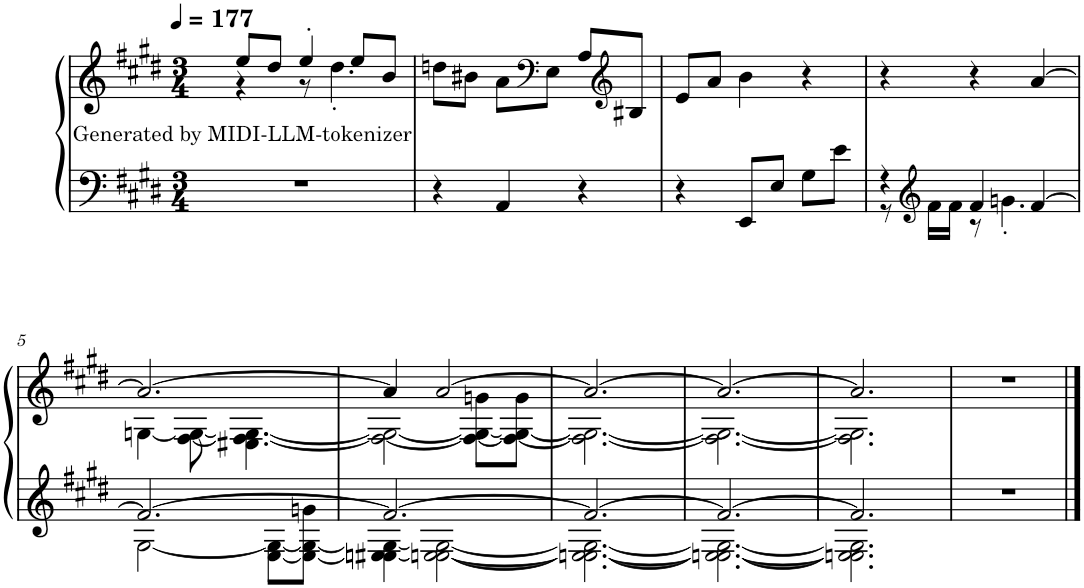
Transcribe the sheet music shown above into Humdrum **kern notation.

**kern	**kern	**text
*part1	*part1	*part1
*staff2	*staff1	*staff1
*I"Piano	*	*
*I'Pno.	*	*
*clefF4	*clefG2	*
*k[f#c#g#d#]	*k[f#c#g#d#]	*
*M3/4	*M3/4	*
*MM177	*MM177	*
=1	=1	=1
!	!	!LO:LY:b
*	*^	*
2.r	8ee/L	4r	Generated by MIDI-LLM-tokenizer
.	8dd#/J	.	.
.	4ee'/	8r	.
.	.	4.dd#'\	.
.	8ee/L	.	.
.	8b/J	.	.
*	*v	*v	*
=2	=2	=2
4r	8ddn\L	.
.	8b#X\J	.
4AA/	8a\L	.
*	*clefF4	*
.	8E\J	.
4r	8A/L	.
*	*clefG2	*
.	8B#X/J	.
=3	=3	=3
4r	8e/L	.
.	8a/J	.
8EE/L	4b\	.
8E/J	.	.
8G#\L	4r	.
8e\J	.	.
=4	=4	=4
*^	*	*
4r	8r	4r	.
*clefG2	*	*	*
.	16f#\LL	.	.
.	16f#\JJ	.	.
4f#/	8r	4r	.
.	4.gn'\	.	.
[4f#/	.	[4a/	.
!!LO:LB:g=z
=5	=5	=5	=5
*	*	*^	*
2.f#/_	[2G#\	2.a/_	[4Gn\	.
.	.	.	[8F#\ 8G\_	.
.	.	.	4.E#X\ 4.F#\_ 4.G\_	.
.	[8E\ 8G#\_L	.	.	.
.	8E\_ 8G#\_ 8gn\J	.	.	.
=6	=6	=6	=6	=6
2.f#/_	4En\] [4E#X\ 4G#\_	4a/]	2F#\_ 2G\_	.
.	[2En\ 2E#\_ 2G#\_	[2a/	.	.
.	.	.	8F#\_ 8G\_ 8gn\L	.
.	.	.	8F#\_ 8G\_ 8g\J	.
=7	=7	=7	=7	=7
2.f#/_	2.En\_ 2.E#\_ 2.G#\_	2.a/_	2.F#\_ 2.G\_	.
=8	=8	=8	=8	=8
2.f#/_	2.En\_ 2.E#\_ 2.G#\_	2.a/_	2.F#\_ 2.G\_	.
=9	=9	=9	=9	=9
2.f#/]	2.En\] 2.E#\] 2.G#\]	2.a/]	2.F#\] 2.G\]	.
*v	*v	*	*	*
*	*v	*v	*
=10	=10	=10
2.r	2.r	.
==	==	==
*-	*-	*-
